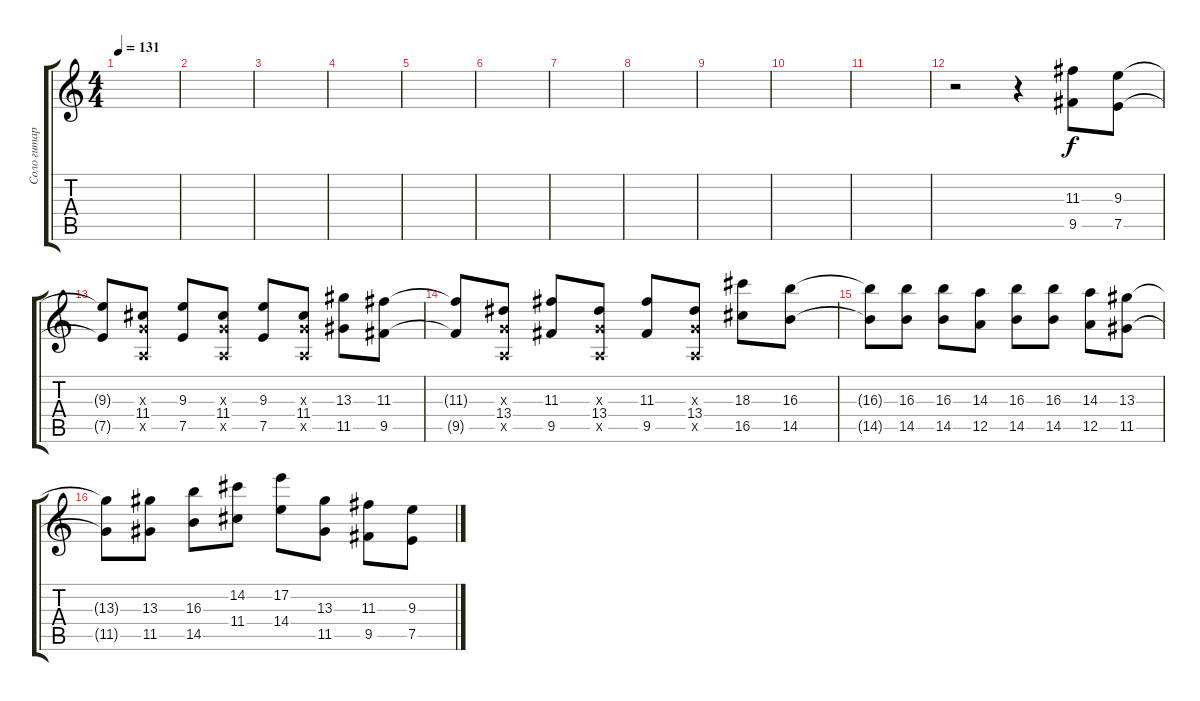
\track ("Соло гитара - дисторшн" "Соло гитар") {instrument distortionguitar}
\staff {score tabs}
\tuning (E4 B3 G3 D3 A2 E2) {hide}
\ts (4 4)
\tempo 131
\clef g2
\ks c
|
|
|
|
|
|
|
|
|
|
|
r.2{volume 11} r.4 (11.3 9.5).8 (9.3 7.5).8 |
(9.3{t} 7.5{t}).8 (0.3{x} 11.4 0.5{x}).8 (9.3 7.5).8 (0.3{x} 11.4 0.5{x}).8 (9.3 7.5).8 (0.3{x} 11.4 0.5{x}).8 (13.3 11.5).8 (11.3 9.5).8 |
(11.3{t} 9.5{t}).8 (0.3{x} 13.4 0.5{x}).8 (11.3 9.5).8 (0.3{x} 13.4 0.5{x}).8 (11.3 9.5).8 (0.3{x} 13.4 0.5{x}).8 (18.3 16.5).8 (16.3 14.5).8 |
(16.3{t} 14.5{t}).8 (16.3 14.5).8 (16.3 14.5).8 (14.3 12.5).8 (16.3 14.5).8 (16.3 14.5).8 (14.3 12.5).8 (13.3 11.5).8 |
(13.3{t} 11.5{t}).8 (13.3 11.5).8 (16.3 14.5).8 (14.2 11.4).8 (17.2 14.4).8 (13.3 11.5).8 (11.3 9.5).8 (9.3 7.5).8
